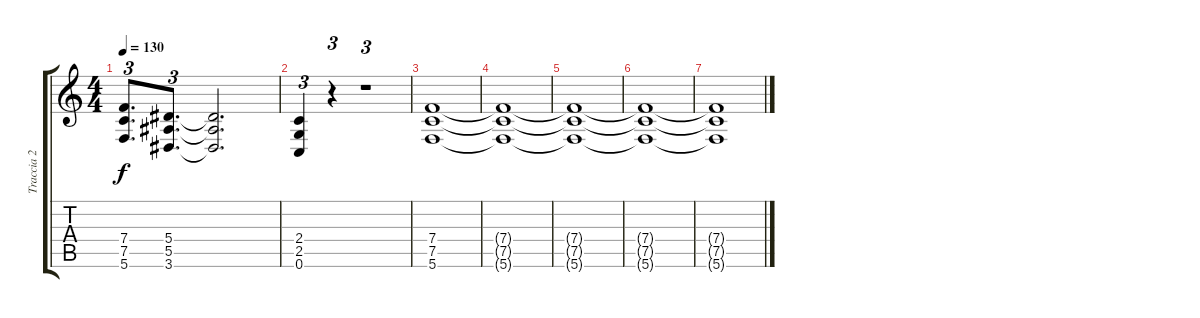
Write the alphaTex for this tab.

\track ("Traccia 2" "Traccia 2") {instrument distortionguitar}
\staff {score tabs}
\tuning (C4 G3 Eb3 Bb2 F2 C2) {hide}
\ts (4 4)
\tempo 130
\clef g2
\ks c
(7.4 7.5 5.6).8{d tu (3 2) dy f} (5.4 5.5 3.6).8{d tu (3 2)} (5.4{t} 5.5{t} 3.6{t}).2{d} |
(2.4 2.5 0.6).4{tu (3 2)} r.4{tu (3 2)} r.1{tu (3 2)} |
(7.4 7.5 5.6).1 |
(7.4{t} 7.5{t} 5.6{t}).1 |
(7.4{t} 7.5{t} 5.6{t}).1{volume 0} |
(7.4{t} 7.5{t} 5.6{t}).1 |
(7.4{t} 7.5{t} 5.6{t}).1
